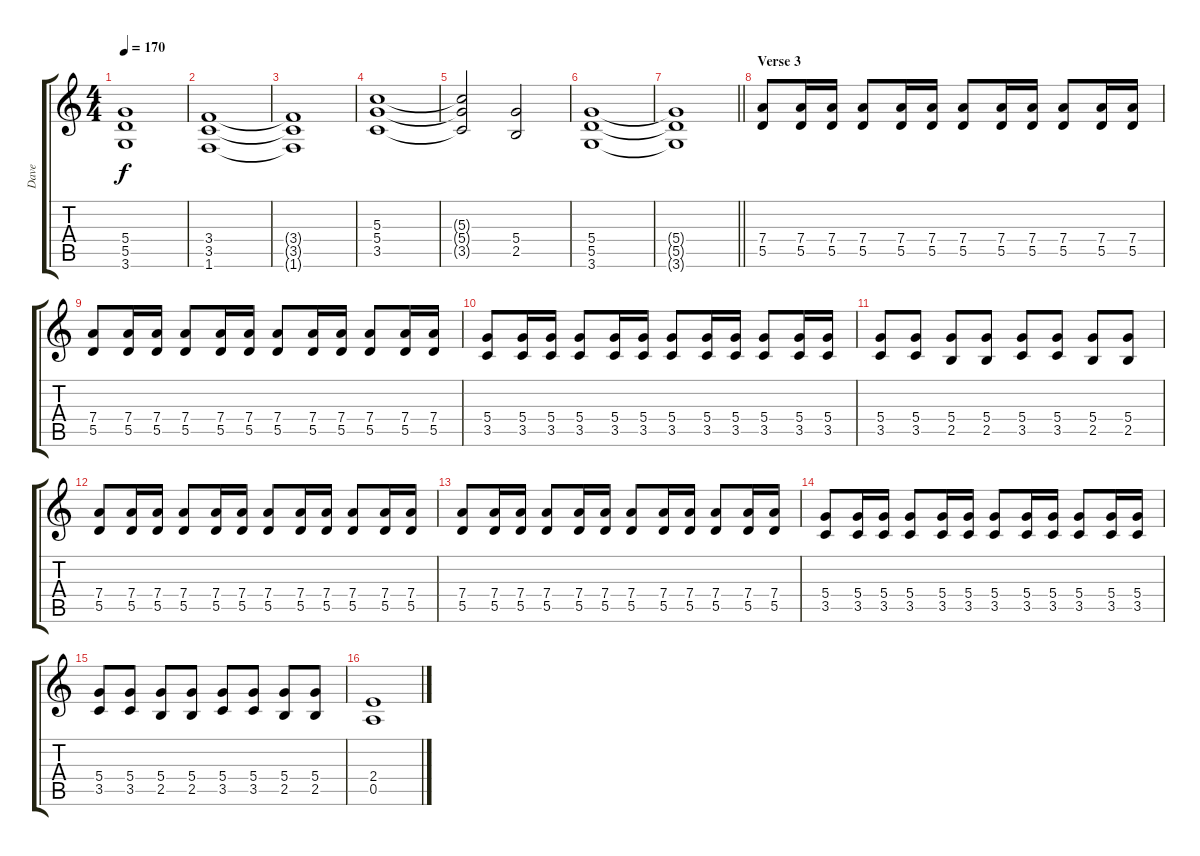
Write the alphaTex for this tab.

\track ("Dave" "Dave") {instrument distortionguitar}
\staff {score tabs}
\tuning (E4 B3 G3 D3 A2 E2) {hide}
\ts (4 4)
\tempo 170
\clef g2
\ks c
(5.4{t} 5.5{t} 3.6{t}).1{dy f} |
(3.4 3.5 1.6).1 |
(3.4{t} 3.5{t} 1.6{t}).1 |
(5.3 5.4 3.5).1 |
(5.3{t} 5.4{t} 3.5{t}).2 (5.4 2.5).2 |
(5.4 5.5 3.6).1 |
\barLineRight lightlight
(5.4{t} 5.5{t} 3.6{t}).1 |
\section ("" "Verse 3")
(7.4 5.5).8 (7.4 5.5).16 (7.4 5.5).16 (7.4 5.5).8 (7.4 5.5).16 (7.4 5.5).16 (7.4 5.5).8 (7.4 5.5).16 (7.4 5.5).16 (7.4 5.5).8 (7.4 5.5).16 (7.4 5.5).16 |
(7.4 5.5).8 (7.4 5.5).16 (7.4 5.5).16 (7.4 5.5).8 (7.4 5.5).16 (7.4 5.5).16 (7.4 5.5).8 (7.4 5.5).16 (7.4 5.5).16 (7.4 5.5).8 (7.4 5.5).16 (7.4 5.5).16 |
(5.4 3.5).8 (5.4 3.5).16 (5.4 3.5).16 (5.4 3.5).8 (5.4 3.5).16 (5.4 3.5).16 (5.4 3.5).8 (5.4 3.5).16 (5.4 3.5).16 (5.4 3.5).8 (5.4 3.5).16 (5.4 3.5).16 |
(5.4 3.5).8 (5.4 3.5).8 (5.4 2.5).8 (5.4 2.5).8 (5.4 3.5).8 (5.4 3.5).8 (5.4 2.5).8 (5.4 2.5).8 |
(7.4 5.5).8 (7.4 5.5).16 (7.4 5.5).16 (7.4 5.5).8 (7.4 5.5).16 (7.4 5.5).16 (7.4 5.5).8 (7.4 5.5).16 (7.4 5.5).16 (7.4 5.5).8 (7.4 5.5).16 (7.4 5.5).16 |
(7.4 5.5).8 (7.4 5.5).16 (7.4 5.5).16 (7.4 5.5).8 (7.4 5.5).16 (7.4 5.5).16 (7.4 5.5).8 (7.4 5.5).16 (7.4 5.5).16 (7.4 5.5).8 (7.4 5.5).16 (7.4 5.5).16 |
(5.4 3.5).8 (5.4 3.5).16 (5.4 3.5).16 (5.4 3.5).8 (5.4 3.5).16 (5.4 3.5).16 (5.4 3.5).8 (5.4 3.5).16 (5.4 3.5).16 (5.4 3.5).8 (5.4 3.5).16 (5.4 3.5).16 |
(5.4 3.5).8 (5.4 3.5).8 (5.4 2.5).8 (5.4 2.5).8 (5.4 3.5).8 (5.4 3.5).8 (5.4 2.5).8 (5.4 2.5).8 |
(2.4 0.5).1
